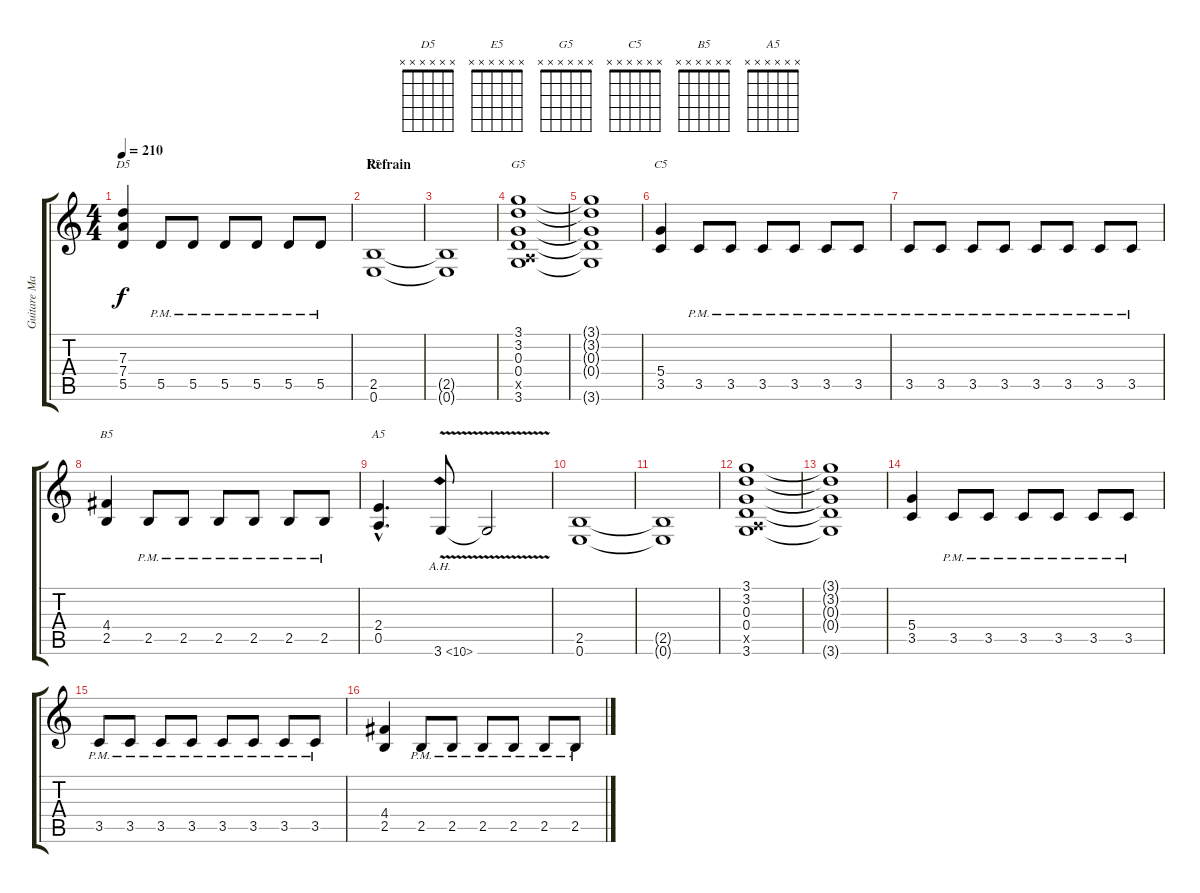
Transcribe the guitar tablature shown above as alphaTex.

\track ("Guitare Mathieu" "Guitare Ma") {instrument overdrivenguitar}
\staff {score tabs}
\tuning (E4 B3 G3 D3 A2 E2) {hide}
\chord ("D5" x x x x x x)
\chord ("E5" x x x x x x)
\chord ("G5" x x x x x x)
\chord ("C5" x x x x x x)
\chord ("B5" x x x x x x)
\chord ("A5" x x x x x x)
\ts (4 4)
\tempo 210
\clef g2
\ks c
(7.3 7.4 5.5).4{ch "D5" dy f} 5.5{pm}.8 5.5{pm}.8 5.5{pm}.8 5.5{pm}.8 5.5{pm}.8 5.5{pm}.8 |
\section ("" "Refrain")
(2.5 0.6).1{ch "E5"} |
(2.5{t} 0.6{t}).1 |
(3.1 3.2 0.3 0.4 0.5{x} 3.6).1{ch "G5"} |
(3.1{t} 3.2{t} 0.3{t} 0.4{t} 3.6{t}).1 |
(5.4 3.5).4{ch "C5"} 3.5{pm}.8 3.5{pm}.8 3.5{pm}.8 3.5{pm}.8 3.5{pm}.8 3.5{pm}.8 |
3.5{pm}.8 3.5{pm}.8 3.5{pm}.8 3.5{pm}.8 3.5{pm}.8 3.5{pm}.8 3.5{pm}.8 3.5{pm}.8 |
(4.4 2.5).4{ch "B5"} 2.5{pm}.8 2.5{pm}.8 2.5{pm}.8 2.5{pm}.8 2.5{pm}.8 2.5{pm}.8 |
(2.4{hac} 0.5{hac}).4{d ch "A5"} 3.6{ah 7 v}.8 3.6{t}.2 |
(2.5 0.6).1 |
(2.5{t} 0.6{t}).1 |
(3.1 3.2 0.3 0.4 0.5{x} 3.6).1 |
(3.1{t} 3.2{t} 0.3{t} 0.4{t} 3.6{t}).1 |
(5.4 3.5).4 3.5{pm}.8 3.5{pm}.8 3.5{pm}.8 3.5{pm}.8 3.5{pm}.8 3.5{pm}.8 |
3.5{pm}.8 3.5{pm}.8 3.5{pm}.8 3.5{pm}.8 3.5{pm}.8 3.5{pm}.8 3.5{pm}.8 3.5{pm}.8 |
(4.4 2.5).4 2.5{pm}.8 2.5{pm}.8 2.5{pm}.8 2.5{pm}.8 2.5{pm}.8 2.5{pm}.8
